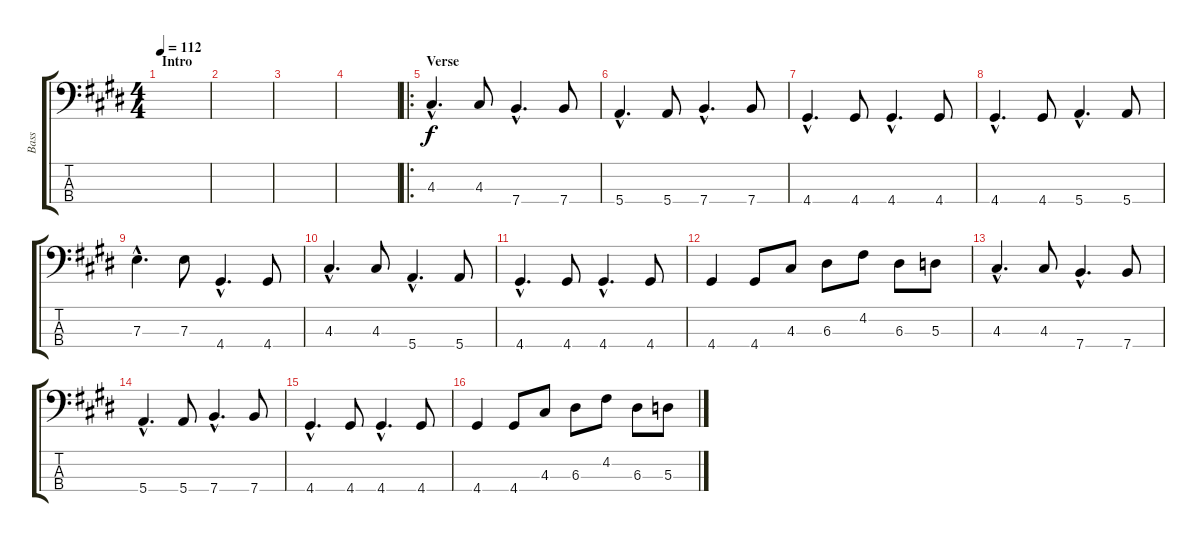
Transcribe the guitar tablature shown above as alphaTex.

\track ("Bass" "Bass") {instrument electricbasspick}
\staff {score tabs}
\tuning (G2 D2 A1 E1) {hide}
\ts (4 4)
\section ("" "Intro")
\tempo 112
\clef f4
\ks e
|
|
|
|
\ro
\section ("" "Verse ")
4.3{hac}.4{d} 4.3.8 7.4{hac}.4{d} 7.4.8 |
5.4{hac}.4{d} 5.4.8 7.4{hac}.4{d} 7.4.8 |
4.4{hac}.4{d} 4.4.8 4.4{hac}.4{d} 4.4.8 |
4.4{hac}.4{d} 4.4.8 5.4{hac}.4{d} 5.4.8 |
7.3{hac}.4{d} 7.3.8 4.4{hac}.4{d} 4.4.8 |
4.3{hac}.4{d} 4.3.8 5.4{hac}.4{d} 5.4.8 |
4.4{hac}.4{d} 4.4.8 4.4{hac}.4{d} 4.4.8 |
4.4.4 4.4.8 4.3.8 6.3.8 4.2.8 6.3.8 5.3.8 |
4.3{hac}.4{d} 4.3.8 7.4{hac}.4{d} 7.4.8 |
5.4{hac}.4{d} 5.4.8 7.4{hac}.4{d} 7.4.8 |
4.4{hac}.4{d} 4.4.8 4.4{hac}.4{d} 4.4.8 |
4.4.4 4.4.8 4.3.8 6.3.8 4.2.8 6.3.8 5.3.8
